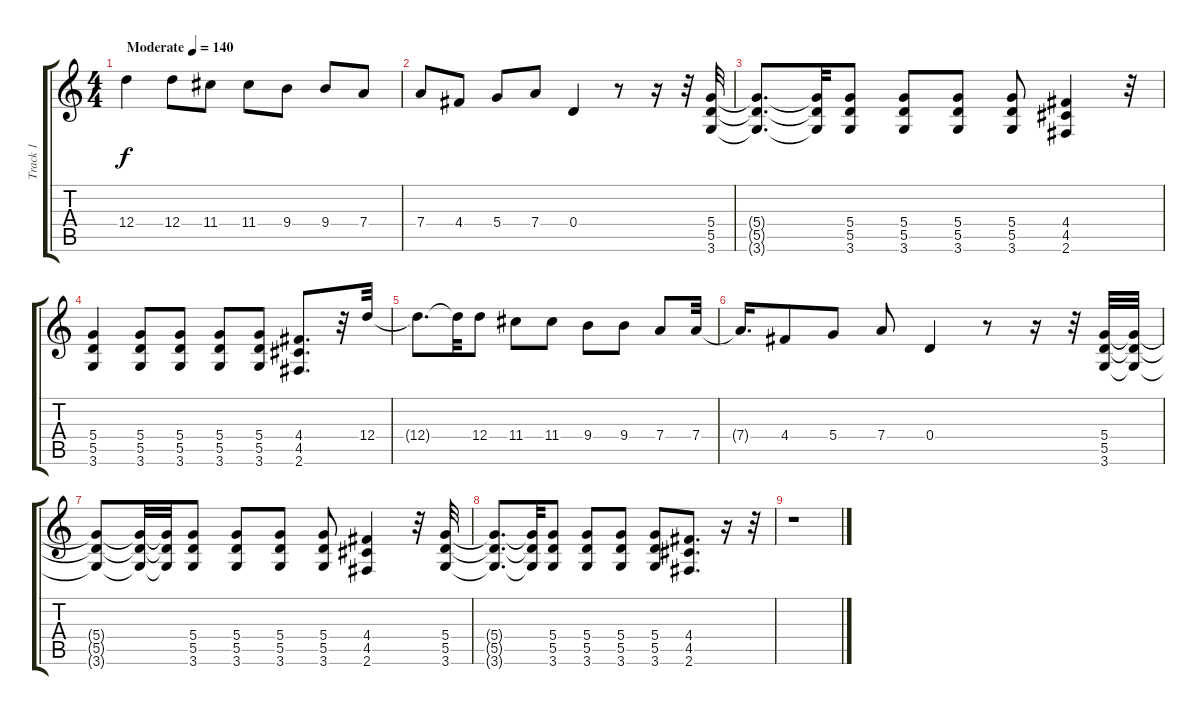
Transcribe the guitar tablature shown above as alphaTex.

\track ("Track 1" "Track 1") {instrument distortionguitar}
\staff {score tabs}
\tuning (E4 B3 G3 D3 A2 E2) {hide}
\ts (4 4)
\tempo (140 "Moderate")
\clef g2
\ks c
12.4.4{dy f instrument distortionguitar} 12.4.8 11.4.8 11.4.8 9.4.8 9.4.8 7.4.8 |
7.4.8 4.4.8 5.4.8 7.4.8 0.4.4 r.8 r.16 r.32 (5.4 5.5 3.6).32 |
(5.4{t} 5.5{t} 3.6{t}).8{d} (5.4{t} 5.5{t} 3.6{t}).32 (5.4 5.5 3.6).8 (5.4 5.5 3.6).8 (5.4 5.5 3.6).8 (5.4 5.5 3.6).8 (4.4 4.5 2.6).4 r.32 |
(5.4 5.5 3.6).4 (5.4 5.5 3.6).8 (5.4 5.5 3.6).8 (5.4 5.5 3.6).8 (5.4 5.5 3.6).8 (4.4 4.5 2.6).8{d} r.32 12.4.32 |
12.4{t}.8{d} 12.4{t}.32 12.4.8 11.4.8 11.4.8 9.4.8 9.4.8 7.4.8 7.4.32 |
7.4{t}.16{d} 4.4.8 5.4.8 7.4.8 0.4.4 r.8 r.16 r.32 (5.4 5.5 3.6).32 (5.4{t} 5.5{t} 3.6{t}).32 |
(5.4{t} 5.5{t} 3.6{t}).8 (5.4{t} 5.5{t} 3.6{t}).32 (5.4{t} 5.5{t} 3.6{t}).32 (5.4 5.5 3.6).8 (5.4 5.5 3.6).8 (5.4 5.5 3.6).8 (5.4 5.5 3.6).8 (4.4 4.5 2.6).4 r.32 (5.4 5.5 3.6).32 |
(5.4{t} 5.5{t} 3.6{t}).8{d} (5.4{t} 5.5{t} 3.6{t}).32 (5.4 5.5 3.6).8 (5.4 5.5 3.6).8 (5.4 5.5 3.6).8 (5.4 5.5 3.6).8 (4.4 4.5 2.6).8{d} r.16 r.32 |
r.1
